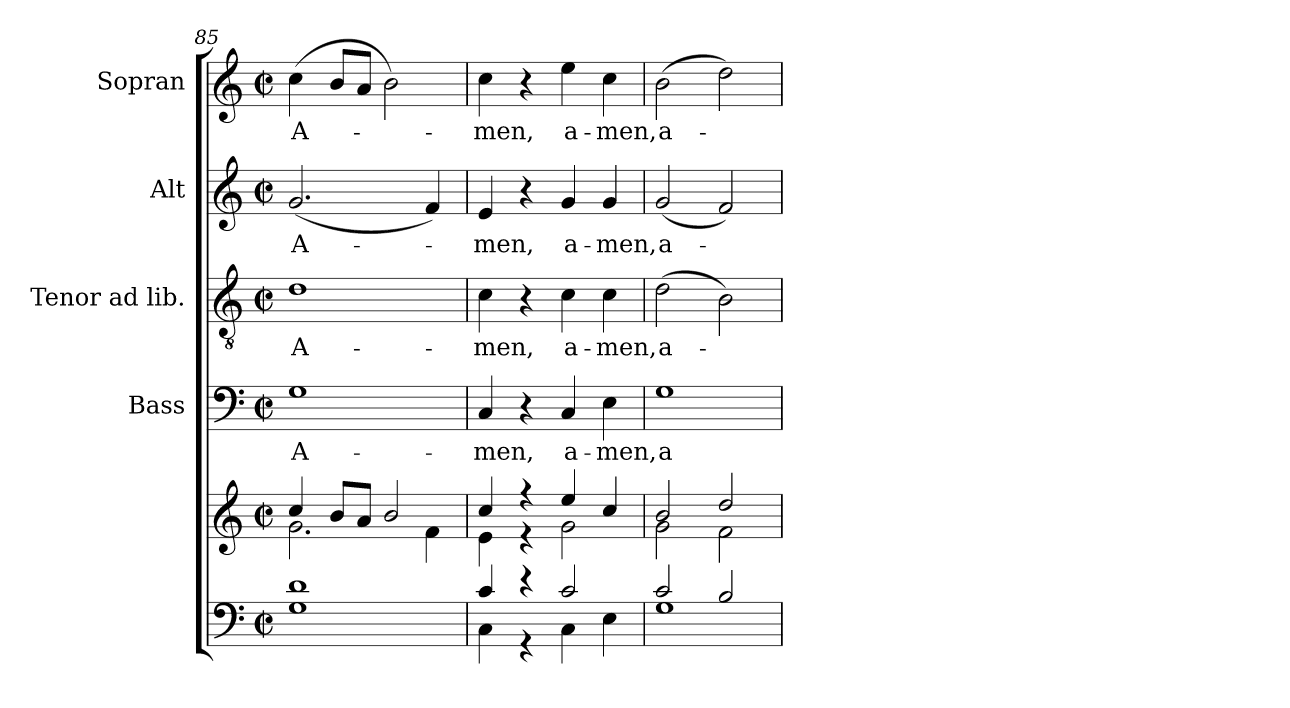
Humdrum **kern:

**kern	**kern	**kern	**text	**kern	**text	**kern	**text	**kern	**text
*part5	*part5	*part4	*part4	*part3	*part3	*part2	*part2	*part1	*part1
*staff6	*staff5	*staff4	*staff4	*staff3	*staff3	*staff2	*staff2	*staff1	*staff1
*	*	*I"Bass	*	*I"Tenor ad lib.	*	*I"Alt	*	*I"Sopran	*
*	*	*I'B.	*	*I'T.	*	*I'A.	*	*I'S.	*
*clefF4	*clefG2	*clefF4	*	*clefGv2	*	*clefG2	*	*clefG2	*
*k[]	*k[]	*k[]	*	*k[]	*	*k[]	*	*k[]	*
*C:	*C:	*C:	*	*C:	*	*C:	*	*C:	*
*M2/2	*M2/2	*M2/2	*	*M2/2	*	*M2/2	*	*M2/2	*
*met(c|)	*met(c|)	*met(c|)	*	*met(c|)	*	*met(c|)	*	*met(c|)	*
=85	=85	=85	=85	=85	=85	=85	=85	=85	=85
*^	*^	*	*	*	*	*	*	*	*
!	!	!	!	!	!LO:LY:b	!	!LO:LY:b	!	!LO:LY:b	!	!LO:LY:b
1d	1G	4cc/	2.g\	1G	A-	1d	A-	(<2.g/	A-	(>4cc\	A-
.	.	8b/L	.	.	.	.	.	.	.	8b/L	.
.	.	8a/J	.	.	.	.	.	.	.	8a/J	.
.	.	2b/	.	.	.	.	.	.	.	2b\)	.
.	.	.	4f\	.	.	.	.	4f/)	.	.	.
=86	=86	=86	=86	=86	=86	=86	=86	=86	=86	=86	=86
!	!	!	!	!	!LO:LY:b	!	!LO:LY:b	!	!LO:LY:b	!	!LO:LY:b
4c/	4C\	4cc/	4e\	4C/	-men,	4c\	-men,	4e/	-men,	4cc\	-men,
4r	4r	4r	4r	4r	.	4r	.	4r	.	4r	.
!	!	!	!	!	!LO:LY:b	!	!LO:LY:b	!	!LO:LY:b	!	!LO:LY:b
2c/	4C\	4ee/	2g\	4C/	a-	4c\	a-	4g/	a-	4ee\	a-
!	!	!	!	!	!LO:LY:b	!	!LO:LY:b	!	!LO:LY:b	!	!LO:LY:b
.	4E\	4cc/	.	4E\	-men,	4c\	-men,	4g/	-men,	4cc\	-men,
=87	=87	=87	=87	=87	=87	=87	=87	=87	=87	=87	=87
!	!	!	!	!	!LO:LY:b	!	!LO:LY:b	!	!LO:LY:b	!	!LO:LY:b
2c/	1G	2b/	2g\	1G	a-	(>2d\	a-	(<2g/	a-	(>2b\	a-
2B/	.	2dd/	2f\	.	.	2B\)	.	2f/)	.	2dd\)	.
*v	*v	*	*	*	*	*	*	*	*	*	*
*	*v	*v	*	*	*	*	*	*	*	*
=	=	=	=	=	=	=	=	=	=
*-	*-	*-	*-	*-	*-	*-	*-	*-	*-
